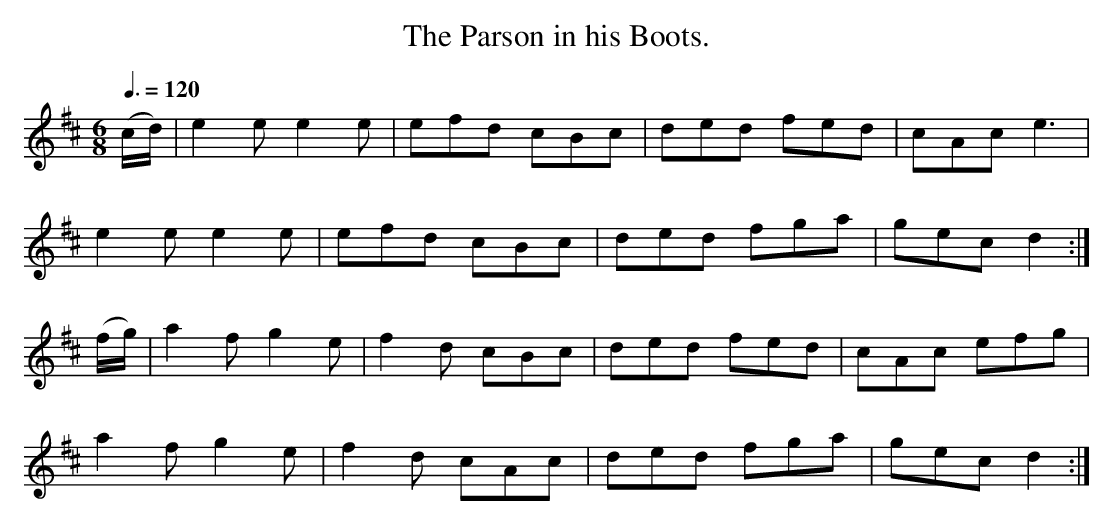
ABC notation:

X:1
T:The Parson in his Boots.
M:6/8
L:1/8
Q:3/8=120
K:E dorian
(c/d/)|e2e e2e|efd cBc|ded fed|cAc e3 |
       e2e e2e|efd cBc|ded fga|gec d2:|
(f/g/)|a2f g2e|f2d cBc|ded fed|cAc efg|
       a2f g2e|f2d cAc|ded fga|gec d2:|
